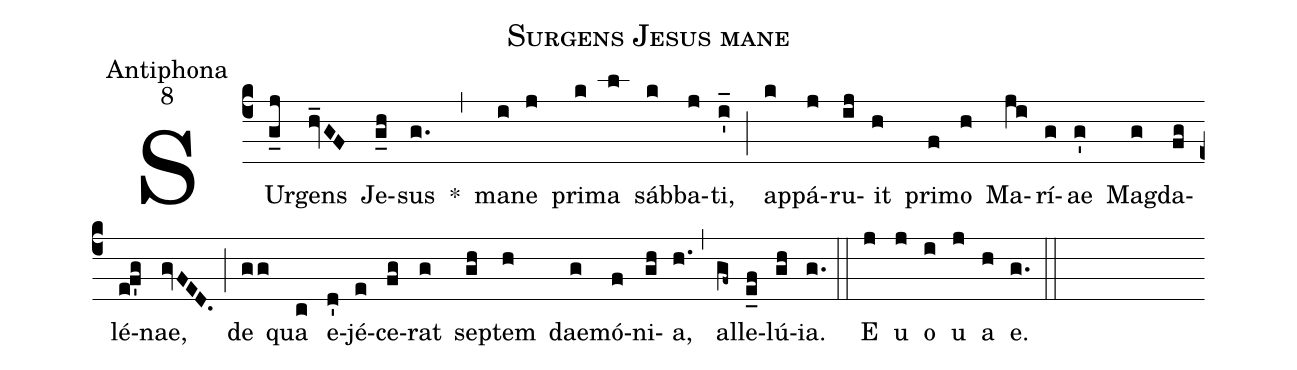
name:Surgens Jesus mane;
office-part:Antiphona;
mode:8;
%%
(c4) SUr(g_j)gens(hv_GF) Je(g_h)sus(g.) *(,) ma(i)ne(j) pri(k)ma(l) sáb(k)ba(j)ti,(i'_) (;) ap(k)pá(j)ru(ij)it(h) pri(f)mo(h) Ma(ji)rí(g)ae(g') Mag(g)da(fg)lé(e!f'g)nae,(gvFED.) (;) de(gg) qua(c) e(d')jé(e)ce(fg)rat(g) sep(gh)tem(h) dae(g)mó(f)ni(gh)a,(h.) (,) al(gf~)le(e_f)lú(gh)ia.(g.) (::) <eu>E(j) u(j) o(i) u(j) a(h) e.</eu>(g.) (::)
